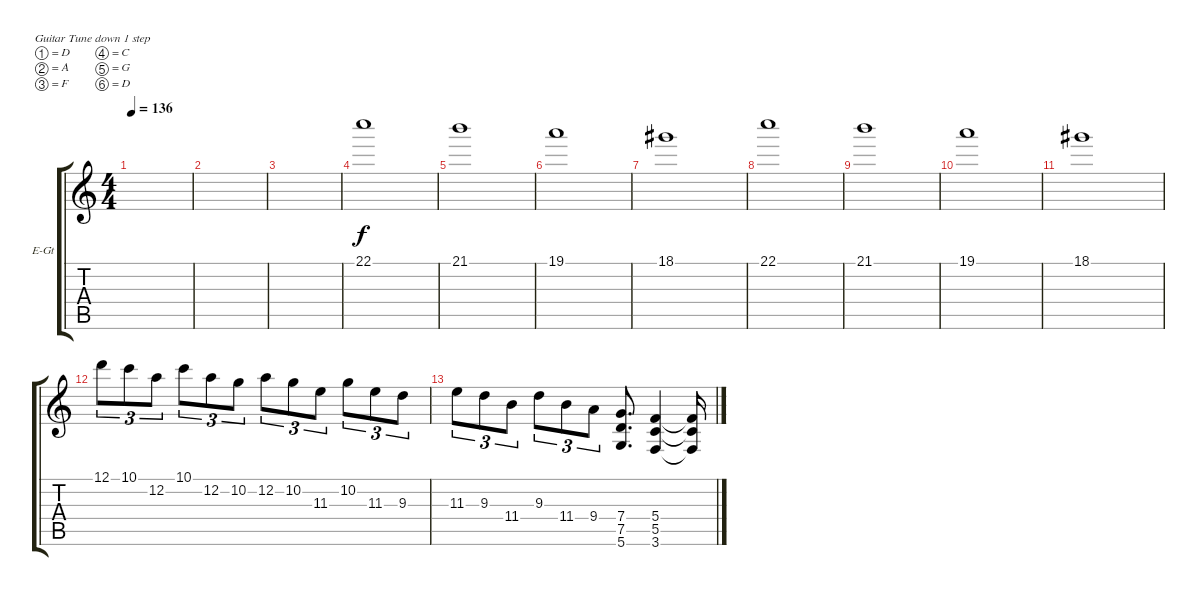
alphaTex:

\defaultSystemsLayout 4
\bracketExtendMode groupsimilarinstruments
\firstSystemTrackNameOrientation horizontal
\otherSystemsTrackNameOrientation horizontal
\track ("Electric Guitar" "E-Gt") {instrument distortionguitar}
\staff {score tabs}
\tuning (D4 A3 F3 C3 G2 D2)
\ts (4 4)
\tempo 136
\clef g2
\ks c
|
|
|
22.1.1 |
21.1.1 |
19.1.1 |
18.1.1 |
22.1.1 |
21.1.1 |
19.1.1 |
18.1.1 |
12.1.8{tu (3 2)} 10.1.8{tu (3 2)} 12.2.8{tu (3 2)} 10.1.8{tu (3 2)} 12.2.8{tu (3 2)} 10.2.8{tu (3 2)} 12.2.8{tu (3 2)} 10.2.8{tu (3 2)} 11.3.8{tu (3 2)} 10.2.8{tu (3 2)} 11.3.8{tu (3 2)} 9.3.8{tu (3 2)} |
11.3.8{tu (3 2)} 9.3.8{tu (3 2)} 11.4.8{tu (3 2)} 9.3.8{tu (3 2)} 11.4.8{tu (3 2)} 9.4.8{tu (3 2)} (5.6 7.5 7.4).8{d} (5.4 5.5 3.6).4 (5.4{t} 5.5{t} 3.6{t}).16
